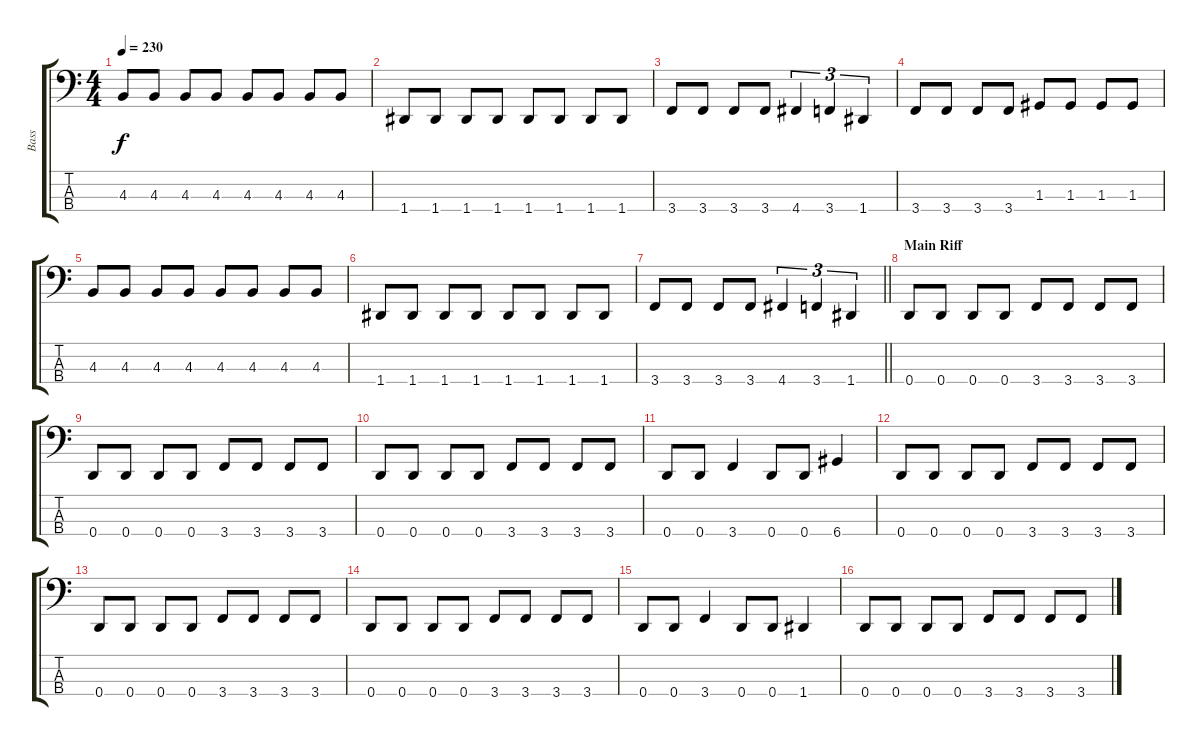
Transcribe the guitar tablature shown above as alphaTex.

\track ("Bass" "Bass") {instrument electricbassfinger}
\staff {score tabs}
\tuning (F2 C2 G1 D1) {hide}
\ts (4 4)
\tempo 230
\clef f4
\ks c
4.3.8{dy f} 4.3.8 4.3.8 4.3.8 4.3.8 4.3.8 4.3.8 4.3.8 |
1.4.8 1.4.8 1.4.8 1.4.8 1.4.8 1.4.8 1.4.8 1.4.8 |
3.4.8 3.4.8 3.4.8 3.4.8 4.4.4{tu (3 2)} 3.4.4{tu (3 2)} 1.4.4{tu (3 2)} |
3.4.8 3.4.8 3.4.8 3.4.8 1.3.8 1.3.8 1.3.8 1.3.8 |
4.3.8 4.3.8 4.3.8 4.3.8 4.3.8 4.3.8 4.3.8 4.3.8 |
1.4.8 1.4.8 1.4.8 1.4.8 1.4.8 1.4.8 1.4.8 1.4.8 |
\barLineRight lightlight
3.4.8 3.4.8 3.4.8 3.4.8 4.4.4{tu (3 2)} 3.4.4{tu (3 2)} 1.4.4{tu (3 2)} |
\section ("" "Main Riff")
0.4.8 0.4.8 0.4.8 0.4.8 3.4.8 3.4.8 3.4.8 3.4.8 |
0.4.8 0.4.8 0.4.8 0.4.8 3.4.8 3.4.8 3.4.8 3.4.8 |
0.4.8 0.4.8 0.4.8 0.4.8 3.4.8 3.4.8 3.4.8 3.4.8 |
0.4.8 0.4.8 3.4.4 0.4.8 0.4.8 6.4.4 |
0.4.8 0.4.8 0.4.8 0.4.8 3.4.8 3.4.8 3.4.8 3.4.8 |
0.4.8 0.4.8 0.4.8 0.4.8 3.4.8 3.4.8 3.4.8 3.4.8 |
0.4.8 0.4.8 0.4.8 0.4.8 3.4.8 3.4.8 3.4.8 3.4.8 |
0.4.8 0.4.8 3.4.4 0.4.8 0.4.8 1.4.4 |
0.4.8 0.4.8 0.4.8 0.4.8 3.4.8 3.4.8 3.4.8 3.4.8
